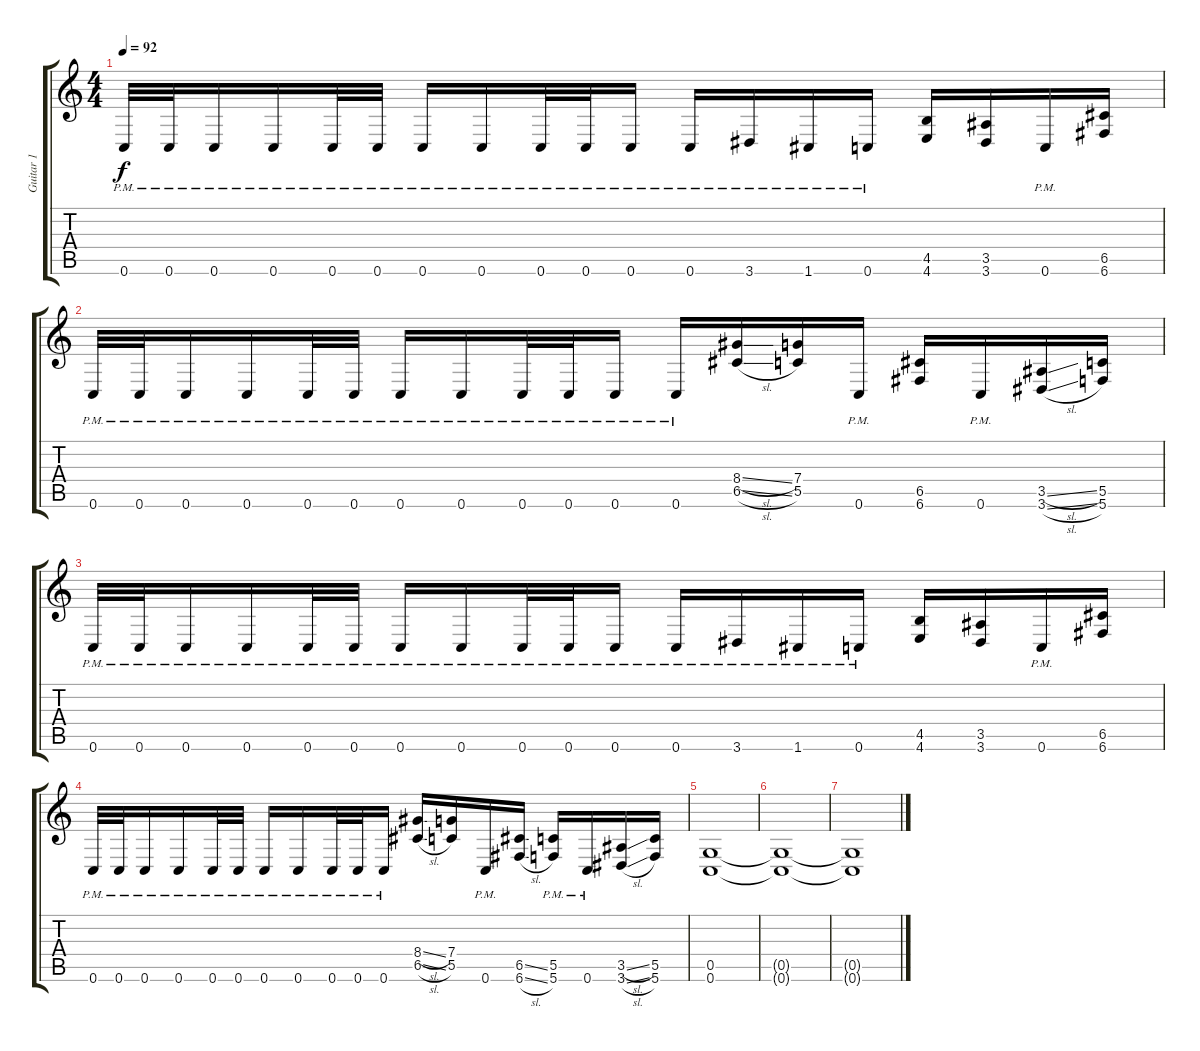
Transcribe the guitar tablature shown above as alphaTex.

\track ("Guitar 1" "Guitar 1") {instrument distortionguitar}
\staff {score tabs}
\tuning (D4 A3 F3 C3 G2 C2) {hide}
\ts (4 4)
\tempo 92
\clef g2
\ks c
0.6{pm}.32{dy f} 0.6{pm}.32 0.6{pm}.16 0.6{pm}.16 0.6{pm}.32 0.6{pm}.32 0.6{pm}.16 0.6{pm}.16 0.6{pm}.32 0.6{pm}.32 0.6{pm}.16 0.6{pm}.16 3.6{pm}.16 1.6{pm}.16 0.6{pm}.16 (4.5 4.6).16 (3.5 3.6).16 0.6{pm}.16 (6.5 6.6).16 |
0.6{pm}.32 0.6{pm}.32 0.6{pm}.16 0.6{pm}.16 0.6{pm}.32 0.6{pm}.32 0.6{pm}.16 0.6{pm}.16 0.6{pm}.32 0.6{pm}.32 0.6{pm}.16 0.6{pm}.16 (8.4{sl} 6.5{sl}).16 (7.4 5.5).16 0.6{pm}.16 (6.5 6.6).16 0.6{pm}.16 (3.5{sl} 3.6{sl}).16 (5.5 5.6).16 |
0.6{pm}.32 0.6{pm}.32 0.6{pm}.16 0.6{pm}.16 0.6{pm}.32 0.6{pm}.32 0.6{pm}.16 0.6{pm}.16 0.6{pm}.32 0.6{pm}.32 0.6{pm}.16 0.6{pm}.16 3.6{pm}.16 1.6{pm}.16 0.6{pm}.16 (4.5 4.6).16 (3.5 3.6).16 0.6{pm}.16 (6.5 6.6).16 |
0.6{pm}.32 0.6{pm}.32 0.6{pm}.16 0.6{pm}.16 0.6{pm}.32 0.6{pm}.32 0.6{pm}.16 0.6{pm}.16 0.6{pm}.32 0.6{pm}.32 0.6{pm}.16 (8.4{sl} 6.5{sl}).16 (7.4 5.5).16 0.6{pm}.16 (6.5{ss} 6.6{sl}).16 (5.5 5.6{pm}).16 0.6{pm}.16 (3.5{sl} 3.6{sl}).16 (5.5 5.6).16 |
(0.5 0.6).1{volume 0} |
(0.5{t} 0.6{t}).1 |
(0.5{t} 0.6{t}).1
